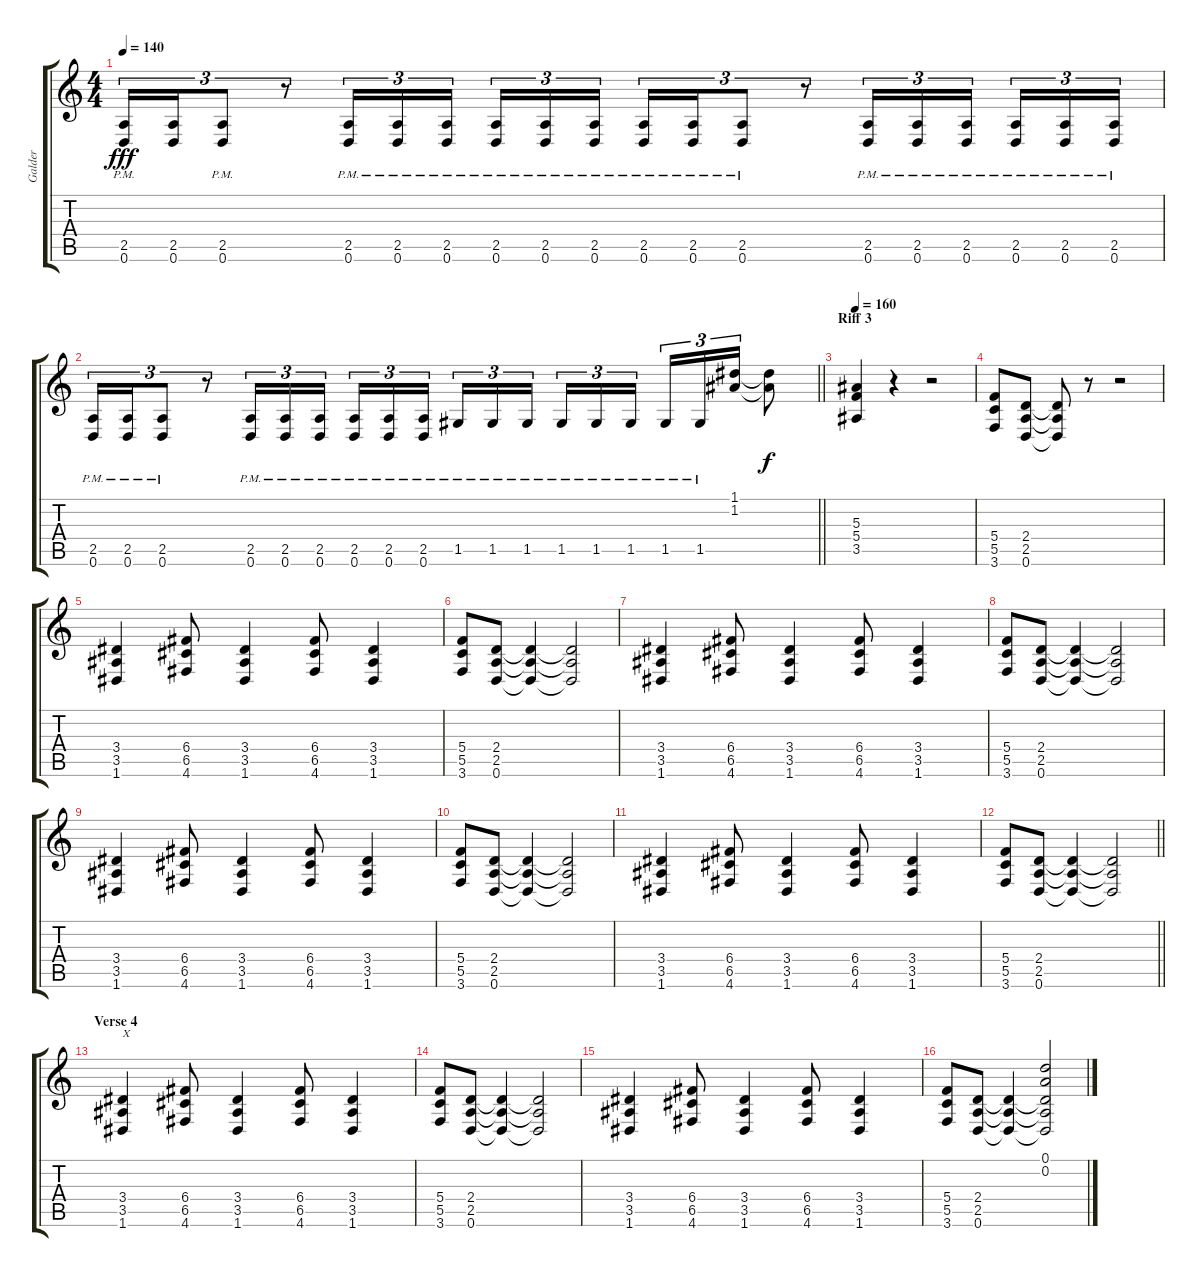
\track ("Galder" "Galder") {instrument distortionguitar}
\staff {score tabs}
\tuning (D4 A3 F3 C3 G2 D2) {hide}
\ts (4 4)
\tempo 140
\clef g2
\ks c
(2.5{pm} 0.6{pm}).16{tu (3 2) dy fff} (2.5 0.6).16{tu (3 2)} (2.5{pm} 0.6{pm}).8{tu (3 2)} r.8{tu (3 2)} (2.5{pm} 0.6{pm}).16{tu (3 2)} (2.5{pm} 0.6{pm}).16{tu (3 2)} (2.5{pm} 0.6{pm}).16{tu (3 2) beam splitsecondary} (2.5{pm} 0.6{pm}).16{tu (3 2)} (2.5{pm} 0.6{pm}).16{tu (3 2)} (2.5{pm} 0.6{pm}).16{tu (3 2)} (2.5{pm} 0.6{pm}).16{tu (3 2)} (2.5{pm} 0.6{pm}).16{tu (3 2)} (2.5{pm} 0.6{pm}).8{tu (3 2)} r.8{tu (3 2)} (2.5{pm} 0.6{pm}).16{tu (3 2)} (2.5{pm} 0.6{pm}).16{tu (3 2)} (2.5{pm} 0.6{pm}).16{tu (3 2) beam splitsecondary} (2.5{pm} 0.6{pm}).16{tu (3 2)} (2.5{pm} 0.6{pm}).16{tu (3 2)} (2.5{pm} 0.6{pm}).16{tu (3 2)} |
\barLineRight lightlight
(2.5{pm} 0.6{pm}).16{tu (3 2)} (2.5{pm} 0.6{pm}).16{tu (3 2)} (2.5{pm} 0.6{pm}).8{tu (3 2)} r.8{tu (3 2)} (2.5{pm} 0.6{pm}).16{tu (3 2)} (2.5{pm} 0.6{pm}).16{tu (3 2)} (2.5{pm} 0.6{pm}).16{tu (3 2) beam splitsecondary} (2.5{pm} 0.6{pm}).16{tu (3 2)} (2.5{pm} 0.6{pm}).16{tu (3 2)} (2.5{pm} 0.6{pm}).16{tu (3 2)} 1.5{pm}.16{tu (3 2)} 1.5{pm}.16{tu (3 2)} 1.5{pm}.16{tu (3 2) beam splitsecondary} 1.5{pm}.16{tu (3 2)} 1.5{pm}.16{tu (3 2)} 1.5{pm}.16{tu (3 2)} 1.5{pm}.16{tu (3 2)} 1.5{pm}.16{tu (3 2)} (1.1 1.2).16{tu (3 2)} (1.1{t} 1.2{t}).8{dy f} |
\section ("" "Riff 3")
\tempo 160
(5.3 5.4 3.5).4 r.4 r.2 |
(5.4 5.5 3.6).8 (2.4 2.5 0.6).8 (2.4{t} 2.5{t} 0.6{t}).8 r.8 r.2 |
(3.4 3.5 1.6).4 (6.4 6.5 4.6).8 (3.4 3.5 1.6).4 (6.4 6.5 4.6).8 (3.4 3.5 1.6).4 |
(5.4 5.5 3.6).8 (2.4 2.5 0.6).8 (2.4{t} 2.5{t} 0.6{t}).4 (2.4{t} 2.5{t} 0.6{t}).2 |
(3.4 3.5 1.6).4 (6.4 6.5 4.6).8 (3.4 3.5 1.6).4 (6.4 6.5 4.6).8 (3.4 3.5 1.6).4 |
(5.4 5.5 3.6).8 (2.4 2.5 0.6).8 (2.4{t} 2.5{t} 0.6{t}).4 (2.4{t} 2.5{t} 0.6{t}).2 |
(3.4 3.5 1.6).4 (6.4 6.5 4.6).8 (3.4 3.5 1.6).4 (6.4 6.5 4.6).8 (3.4 3.5 1.6).4 |
(5.4 5.5 3.6).8 (2.4 2.5 0.6).8 (2.4{t} 2.5{t} 0.6{t}).4 (2.4{t} 2.5{t} 0.6{t}).2 |
(3.4 3.5 1.6).4 (6.4 6.5 4.6).8 (3.4 3.5 1.6).4 (6.4 6.5 4.6).8 (3.4 3.5 1.6).4 |
\barLineRight lightlight
(5.4 5.5 3.6).8 (2.4 2.5 0.6).8 (2.4{t} 2.5{t} 0.6{t}).4 (2.4{t} 2.5{t} 0.6{t}).2 |
\section ("" "Verse 4")
(3.4 3.5 1.6).4{txt "X"} (6.4 6.5 4.6).8 (3.4 3.5 1.6).4 (6.4 6.5 4.6).8 (3.4 3.5 1.6).4 |
(5.4 5.5 3.6).8 (2.4 2.5 0.6).8 (2.4{t} 2.5{t} 0.6{t}).4 (2.4{t} 2.5{t} 0.6{t}).2 |
(3.4 3.5 1.6).4 (6.4 6.5 4.6).8 (3.4 3.5 1.6).4 (6.4 6.5 4.6).8 (3.4 3.5 1.6).4 |
(5.4 5.5 3.6).8 (2.4 2.5 0.6).8 (2.4{t} 2.5{t} 0.6{t}).4 (0.1 0.2 2.4{t} 2.5{t} 0.6{t}).2
